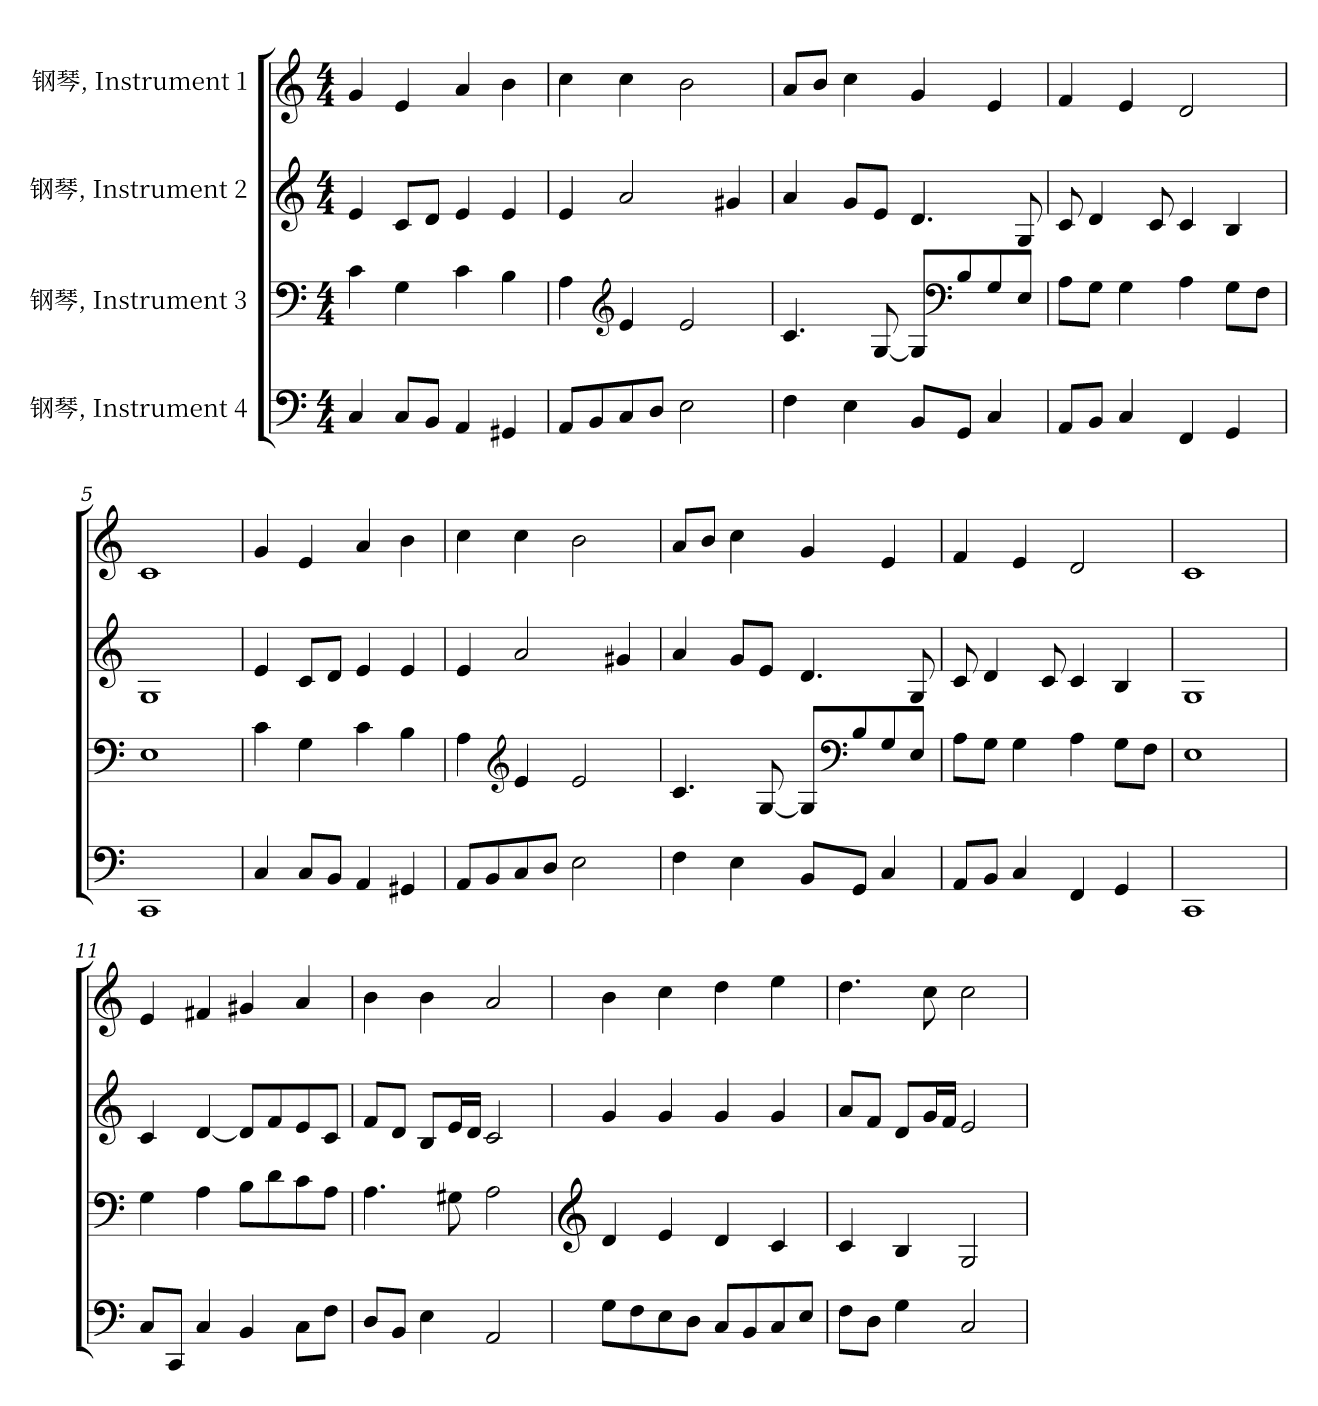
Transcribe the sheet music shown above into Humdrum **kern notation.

**kern	**kern	**kern	**kern
*part4	*part3	*part2	*part1
*staff4	*staff3	*staff2	*staff1
*I"钢琴, Instrument 4	*I"钢琴, Instrument 3	*I"钢琴, Instrument 2	*I"钢琴, Instrument 1
*clefF4	*clefF4	*clefG2	*clefG2
*k[]	*k[]	*k[]	*k[]
*M4/4	*M4/4	*M4/4	*M4/4
*MM96	*MM96	*MM96	*MM96
=1	=1	=1	=1
4C/	4c\	4e/	4g/
8C/L	4G\	8c/L	4e/
8BB/J	.	8d/J	.
4AA/	4c\	4e/	4a/
4GG#X/	4B\	4e/	4b\
=2	=2	=2	=2
8AA/L	4A\	4e/	4cc\
8BB/	.	.	.
*	*clefG2	*	*
8C/	4e/	2a/	4cc\
8D/J	.	.	.
2E\	2e/	.	2b\
.	.	4g#X/	.
=3	=3	=3	=3
4F\	4.c/	4a/	8a/L
.	.	.	8b/J
4E\	.	8g/L	4cc\
.	[8G/	8e/J	.
8BB/L	8G/L]	4.d/	4g/
*	*clefF4	*	*
8GG/J	8B/	.	.
4C/	8G/	.	4e/
.	8E/J	8G/	.
=4	=4	=4	=4
8AA/L	8A\L	8c/	4f/
8BB/J	8G\J	4d/	.
4C/	4G\	.	4e/
.	.	8c/	.
4FF/	4A\	4c/	2d/
4GG/	8G\L	4B/	.
.	8F\J	.	.
!!LO:LB:g=z
=5	=5	=5	=5
1CC	1E	1G	1c
=6	=6	=6	=6
4C/	4c\	4e/	4g/
8C/L	4G\	8c/L	4e/
8BB/J	.	8d/J	.
4AA/	4c\	4e/	4a/
4GG#X/	4B\	4e/	4b\
=7	=7	=7	=7
8AA/L	4A\	4e/	4cc\
8BB/	.	.	.
*	*clefG2	*	*
8C/	4e/	2a/	4cc\
8D/J	.	.	.
2E\	2e/	.	2b\
.	.	4g#X/	.
=8	=8	=8	=8
4F\	4.c/	4a/	8a/L
.	.	.	8b/J
4E\	.	8g/L	4cc\
.	[8G/	8e/J	.
8BB/L	8G/L]	4.d/	4g/
*	*clefF4	*	*
8GG/J	8B/	.	.
4C/	8G/	.	4e/
.	8E/J	8G/	.
=9	=9	=9	=9
8AA/L	8A\L	8c/	4f/
8BB/J	8G\J	4d/	.
4C/	4G\	.	4e/
.	.	8c/	.
4FF/	4A\	4c/	2d/
4GG/	8G\L	4B/	.
.	8F\J	.	.
=10	=10	=10	=10
1CC	1E	1G	1c
!!LO:LB:g=z
=11	=11	=11	=11
8C/L	4G\	4c/	4e/
8CC/J	.	.	.
4C/	4A\	[4d/	4f#X/
4BB/	8B\L	8d/L]	4g#X/
.	8d\	8f/	.
8C\L	8c\	8e/	4a/
8F\J	8A\J	8c/J	.
=12	=12	=12	=12
8D/L	4.A\	8f/L	4b\
8BB/J	.	8d/J	.
4E\	.	8B/L	4b\
.	8G#X\	16e/L	.
.	.	16d/JJ	.
2AA/	2A\	2c/	2a/
=13	=13	=13	=13
*	*clefG2	*	*
8G\L	4d/	4g/	4b\
8F\	.	.	.
8E\	4e/	4g/	4cc\
8D\J	.	.	.
8C/L	4d/	4g/	4dd\
8BB/	.	.	.
8C/	4c/	4g/	4ee\
8E/J	.	.	.
=14	=14	=14	=14
8F\L	4c/	8a/L	4.dd\
8D\J	.	8f/J	.
4G\	4B/	8d/L	.
.	.	16g/L	8cc\
.	.	16f/JJ	.
2C/	2G/	2e/	2cc\
=	=	=	=
*-	*-	*-	*-
